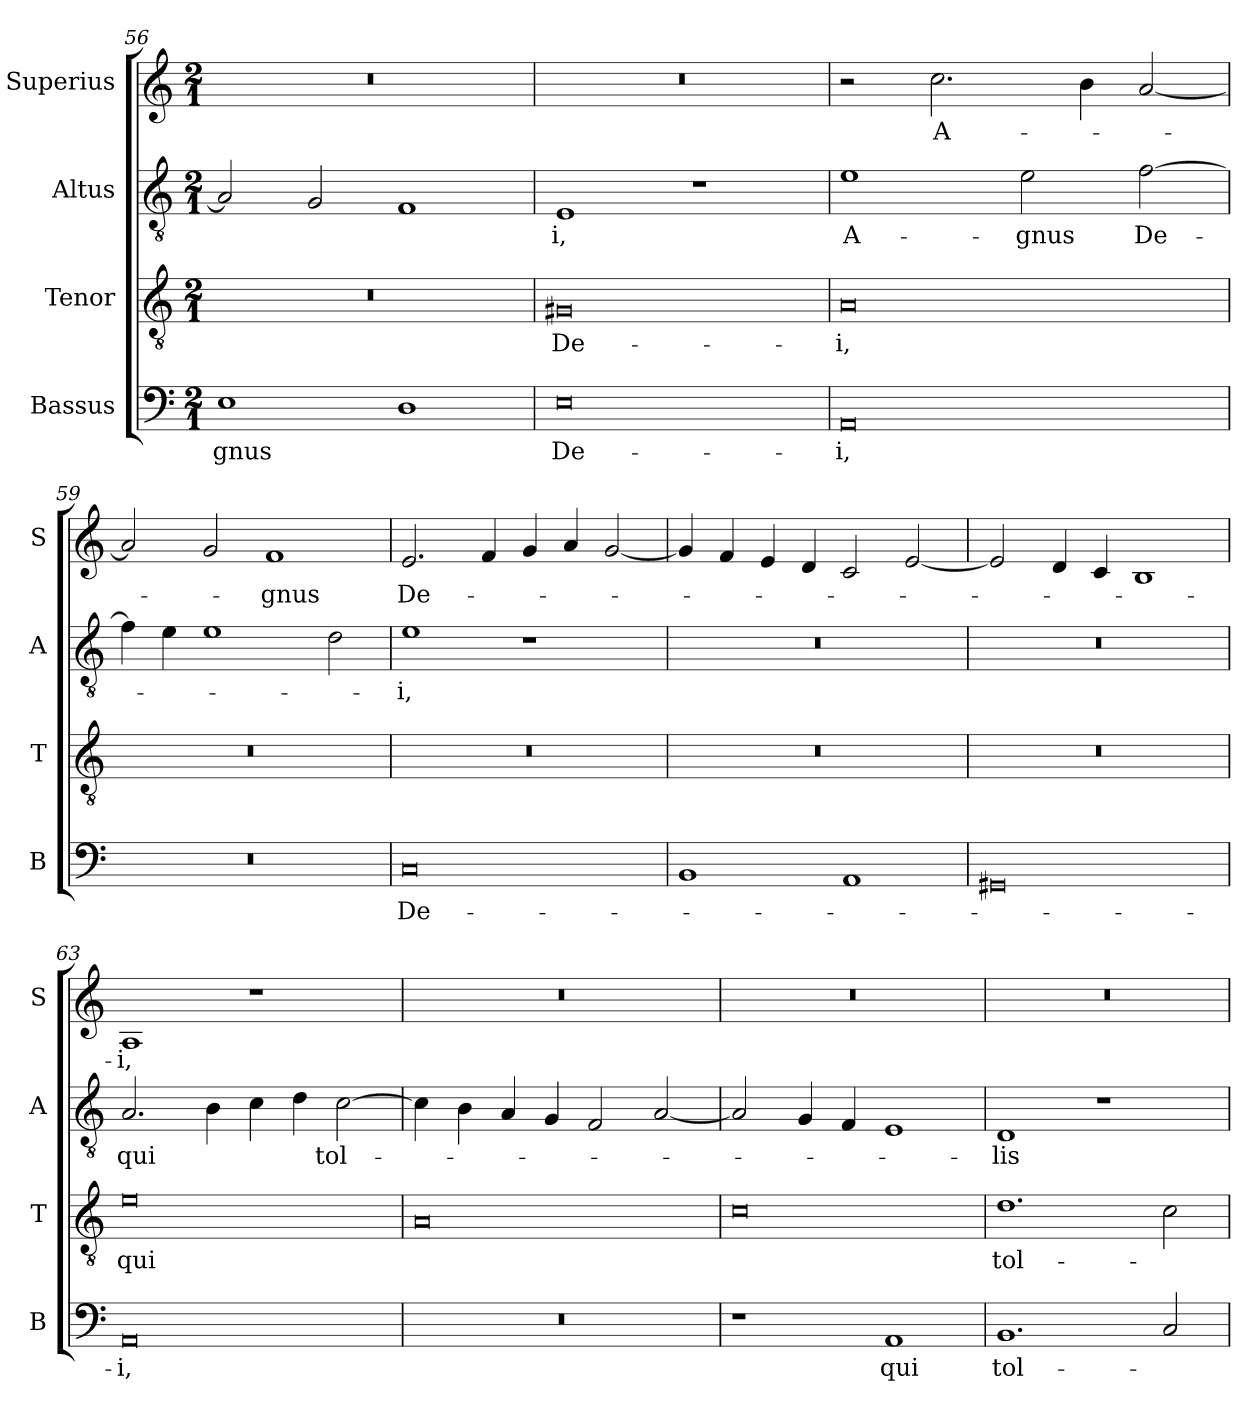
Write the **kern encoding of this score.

**kern	**text	**kern	**text	**kern	**text	**kern	**text
*part4	*part4	*part3	*part3	*part2	*part2	*part1	*part1
*staff4	*staff4	*staff3	*staff3	*staff2	*staff2	*staff1	*staff1
*I"Bassus	*	*I"Tenor	*	*I"Altus	*	*I"Superius	*
*I'B	*	*I'T	*	*I'A	*	*I'S	*
*clefF4	*	*clefGv2	*	*clefGv2	*	*clefG2	*
*k[]	*	*k[]	*	*k[]	*	*k[]	*
*M2/1	*	*M2/1	*	*M2/1	*	*M2/1	*
=56	=56	=56	=56	=56	=56	=56	=56
1E	-gnus	0r	.	2A/]	.	0r	.
.	.	.	.	2G/	.	.	.
1D	.	.	.	1F	.	.	.
=57	=57	=57	=57	=57	=57	=57	=57
0E	De-	0G#X	De-	1E	-i,	0r	.
.	.	.	.	1r	.	.	.
=58	=58	=58	=58	=58	=58	=58	=58
0AA	-i,	0A	-i,	1e	A-	2r	.
.	.	.	.	.	.	2.cc\	A-
.	.	.	.	2e\	-gnus	.	.
.	.	.	.	.	.	4b\	.
.	.	.	.	[2f\	De-	[2a/	.
=59	=59	=59	=59	=59	=59	=59	=59
0r	.	0r	.	4f\]	.	2a/]	.
.	.	.	.	4e\	.	.	.
.	.	.	.	1e	.	2g/	.
.	.	.	.	.	.	1f	-gnus
.	.	.	.	2d\	.	.	.
=60	=60	=60	=60	=60	=60	=60	=60
0C	De-	0r	.	1e	-i,	2.e/	De-
.	.	.	.	.	.	4f/	.
.	.	.	.	1r	.	4g/	.
.	.	.	.	.	.	4a/	.
.	.	.	.	.	.	[2g/	.
=61	=61	=61	=61	=61	=61	=61	=61
1BB	.	0r	.	0r	.	4g/]	.
.	.	.	.	.	.	4f/	.
.	.	.	.	.	.	4e/	.
.	.	.	.	.	.	4d/	.
1AA	.	.	.	.	.	2c/	.
.	.	.	.	.	.	[2e/	.
=62	=62	=62	=62	=62	=62	=62	=62
0GG#X	.	0r	.	0r	.	2e/]	.
.	.	.	.	.	.	4d/	.
.	.	.	.	.	.	4c/	.
.	.	.	.	.	.	1B	.
=63	=63	=63	=63	=63	=63	=63	=63
0AA	-i,	0e	qui	2.A/	qui	1A	-i,
.	.	.	.	4B\	.	.	.
.	.	.	.	4c\	.	1r	.
.	.	.	.	4d\	.	.	.
.	.	.	.	[2c\	tol-	.	.
=64	=64	=64	=64	=64	=64	=64	=64
0r	.	0A	.	4c\]	.	0r	.
.	.	.	.	4B\	.	.	.
.	.	.	.	4A/	.	.	.
.	.	.	.	4G/	.	.	.
.	.	.	.	2F/	.	.	.
.	.	.	.	[2A/	.	.	.
=65	=65	=65	=65	=65	=65	=65	=65
1r	.	0c	.	2A/]	.	0r	.
.	.	.	.	4G/	.	.	.
.	.	.	.	4F/	.	.	.
1AA	qui	.	.	1E	.	.	.
=66	=66	=66	=66	=66	=66	=66	=66
1.BB	tol-	1.d	tol-	1D	-lis	0r	.
.	.	.	.	1r	.	.	.
2C/	.	2c\	.	.	.	.	.
=	=	=	=	=	=	=	=
*-	*-	*-	*-	*-	*-	*-	*-
